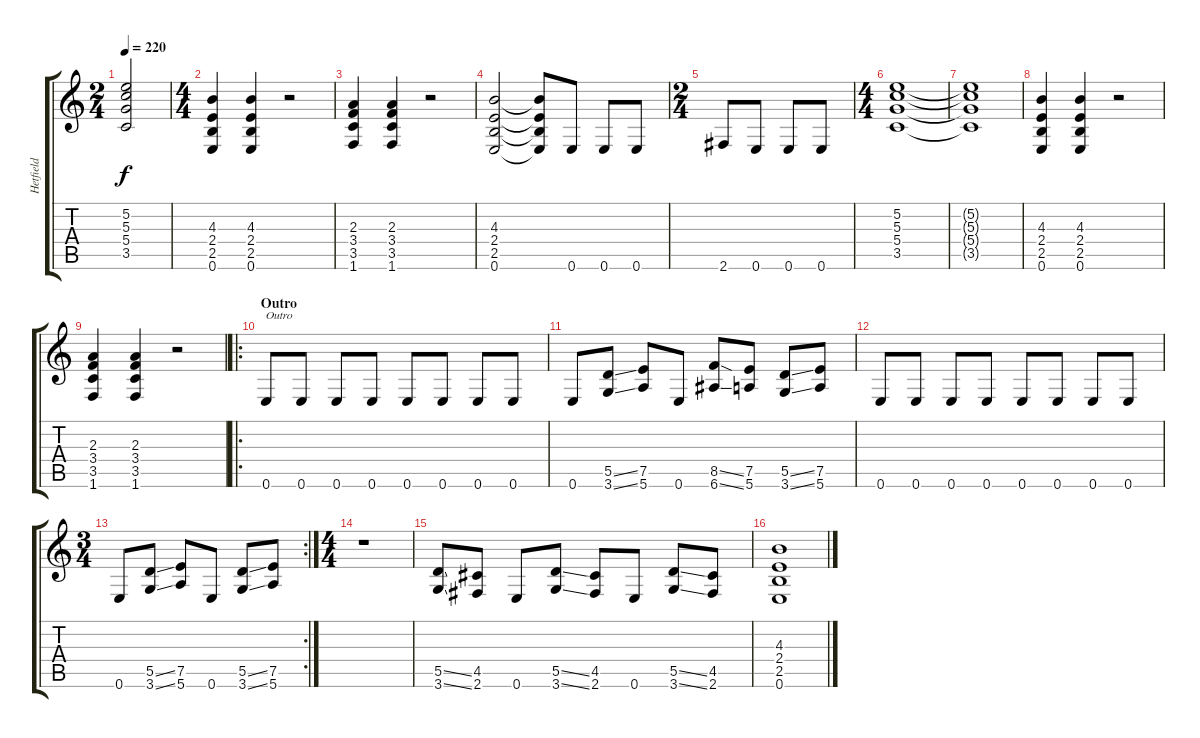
\track ("Hetfield" "Hetfield") {instrument distortionguitar}
\staff {score tabs}
\tuning (E4 B3 G3 D3 A2 E2) {hide}
\ts (2 4)
\tempo 220
\clef g2
\ks c
(5.2{t} 5.3{t} 5.4{t} 3.5{t}).2{dy f} |
\ts (4 4)
(4.3 2.4 2.5 0.6).4 (4.3 2.4 2.5 0.6).4 r.2 |
(2.3 3.4 3.5 1.6).4 (2.3 3.4 3.5 1.6).4 r.2 |
(4.3 2.4 2.5 0.6).2 (4.3{t} 2.4{t} 2.5{t} 0.6{t}).8 0.6.8 0.6.8 0.6.8 |
\ts (2 4)
2.6.8 0.6.8 0.6.8 0.6.8 |
\ts (4 4)
(5.2 5.3 5.4 3.5).1 |
(5.2{t} 5.3{t} 5.4{t} 3.5{t}).1 |
(4.3 2.4 2.5 0.6).4 (4.3 2.4 2.5 0.6).4 r.2 |
(2.3 3.4 3.5 1.6).4 (2.3 3.4 3.5 1.6).4 r.2 |
\ro
\section ("" "Outro")
0.6.8{txt "Outro"} 0.6.8 0.6.8 0.6.8 0.6.8 0.6.8 0.6.8 0.6.8 |
0.6.8 (5.5{ss} 3.6{ss}).8 (7.5 5.6).8 0.6.8 (8.5{ss} 6.6{ss}).8 (7.5 5.6).8 (5.5{ss} 3.6{ss}).8 (7.5 5.6).8 |
0.6.8 0.6.8 0.6.8 0.6.8 0.6.8 0.6.8 0.6.8 0.6.8 |
\rc 2
\ts (3 4)
0.6.8 (5.5{ss} 3.6{ss}).8 (7.5 5.6).8 0.6.8 (5.5{ss} 3.6{ss}).8 (7.5 5.6).8 |
\ts (4 4)
r.1 |
(5.5{ss} 3.6{ss}).8 (4.5 2.6).8 0.6.8 (5.5{ss} 3.6{ss}).8 (4.5 2.6).8 0.6.8 (5.5{ss} 3.6{ss}).8 (4.5 2.6).8 |
(4.3 2.4 2.5 0.6).1
